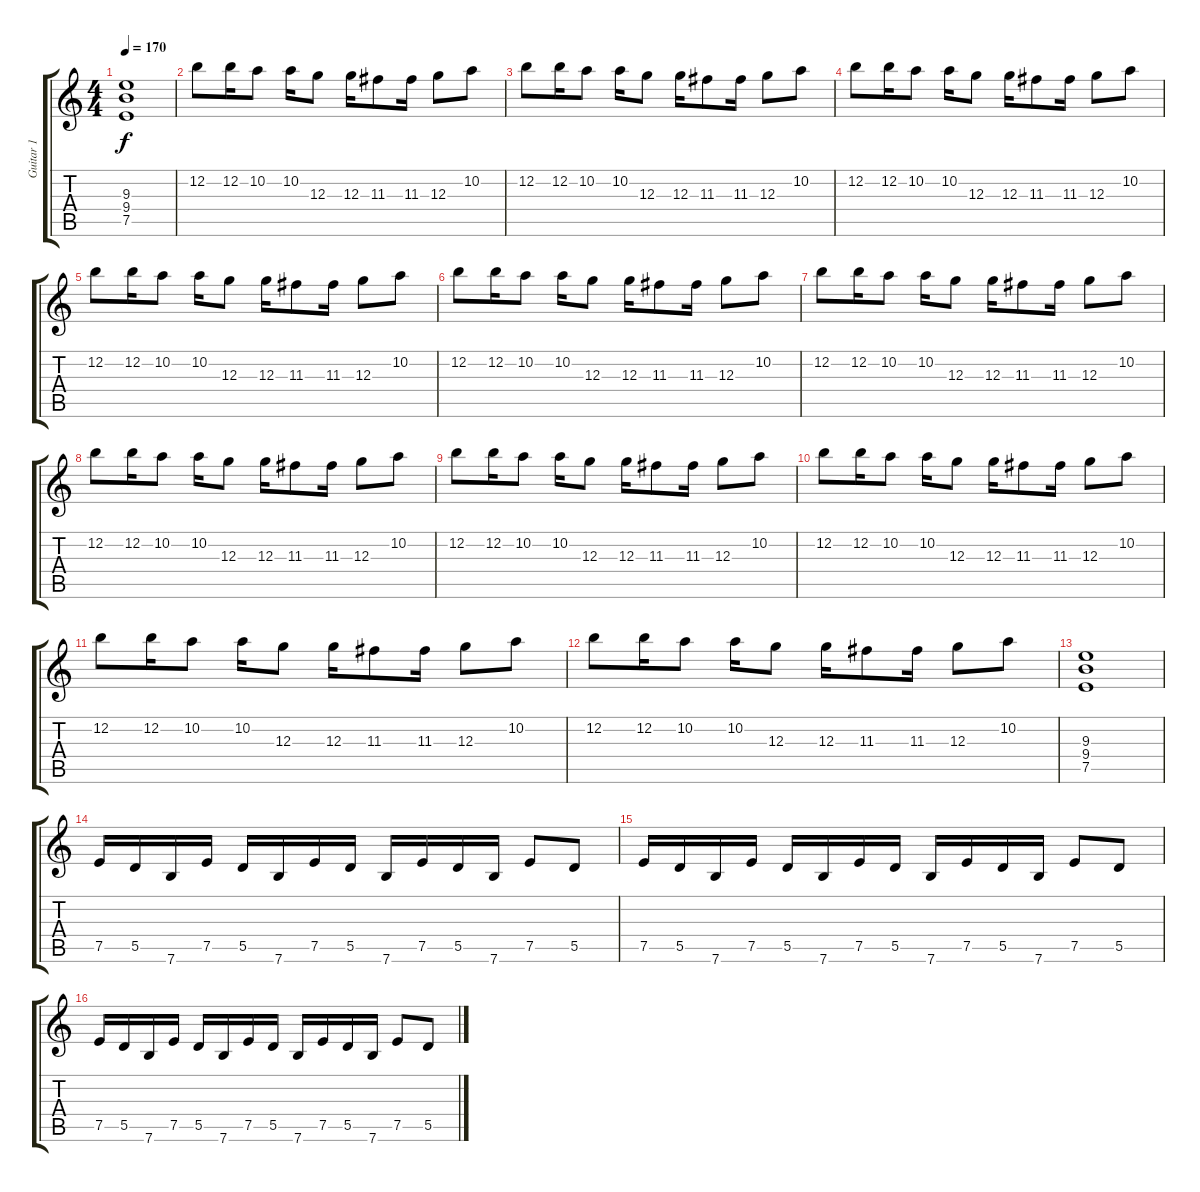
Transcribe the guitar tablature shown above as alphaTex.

\track ("Guitar 1" "Guitar 1") {instrument distortionguitar}
\staff {score tabs}
\tuning (E4 B3 G3 D3 A2 E2) {hide}
\ts (4 4)
\tempo 170
\clef g2
\ks c
(9.3 9.4 7.5).1{dy f} |
12.2.8 12.2.16 10.2.8 10.2.16 12.3.8 12.3.16 11.3.8 11.3.16 12.3.8 10.2.8 |
12.2.8 12.2.16 10.2.8 10.2.16 12.3.8 12.3.16 11.3.8 11.3.16 12.3.8 10.2.8 |
12.2.8 12.2.16 10.2.8 10.2.16 12.3.8 12.3.16 11.3.8 11.3.16 12.3.8 10.2.8 |
12.2.8 12.2.16 10.2.8 10.2.16 12.3.8 12.3.16 11.3.8 11.3.16 12.3.8 10.2.8 |
12.2.8 12.2.16 10.2.8 10.2.16 12.3.8 12.3.16 11.3.8 11.3.16 12.3.8 10.2.8 |
12.2.8 12.2.16 10.2.8 10.2.16 12.3.8 12.3.16 11.3.8 11.3.16 12.3.8 10.2.8 |
12.2.8 12.2.16 10.2.8 10.2.16 12.3.8 12.3.16 11.3.8 11.3.16 12.3.8 10.2.8 |
12.2.8 12.2.16 10.2.8 10.2.16 12.3.8 12.3.16 11.3.8 11.3.16 12.3.8 10.2.8 |
12.2.8 12.2.16 10.2.8 10.2.16 12.3.8 12.3.16 11.3.8 11.3.16 12.3.8 10.2.8 |
12.2.8 12.2.16 10.2.8 10.2.16 12.3.8 12.3.16 11.3.8 11.3.16 12.3.8 10.2.8 |
12.2.8 12.2.16 10.2.8 10.2.16 12.3.8 12.3.16 11.3.8 11.3.16 12.3.8 10.2.8 |
(9.3 9.4 7.5).1 |
7.5.16 5.5.16 7.6.16 7.5.16 5.5.16 7.6.16 7.5.16 5.5.16 7.6.16 7.5.16 5.5.16 7.6.16 7.5.8 5.5.8 |
7.5.16 5.5.16 7.6.16 7.5.16 5.5.16 7.6.16 7.5.16 5.5.16 7.6.16 7.5.16 5.5.16 7.6.16 7.5.8 5.5.8 |
7.5.16 5.5.16 7.6.16 7.5.16 5.5.16 7.6.16 7.5.16 5.5.16 7.6.16 7.5.16 5.5.16 7.6.16 7.5.8 5.5.8
